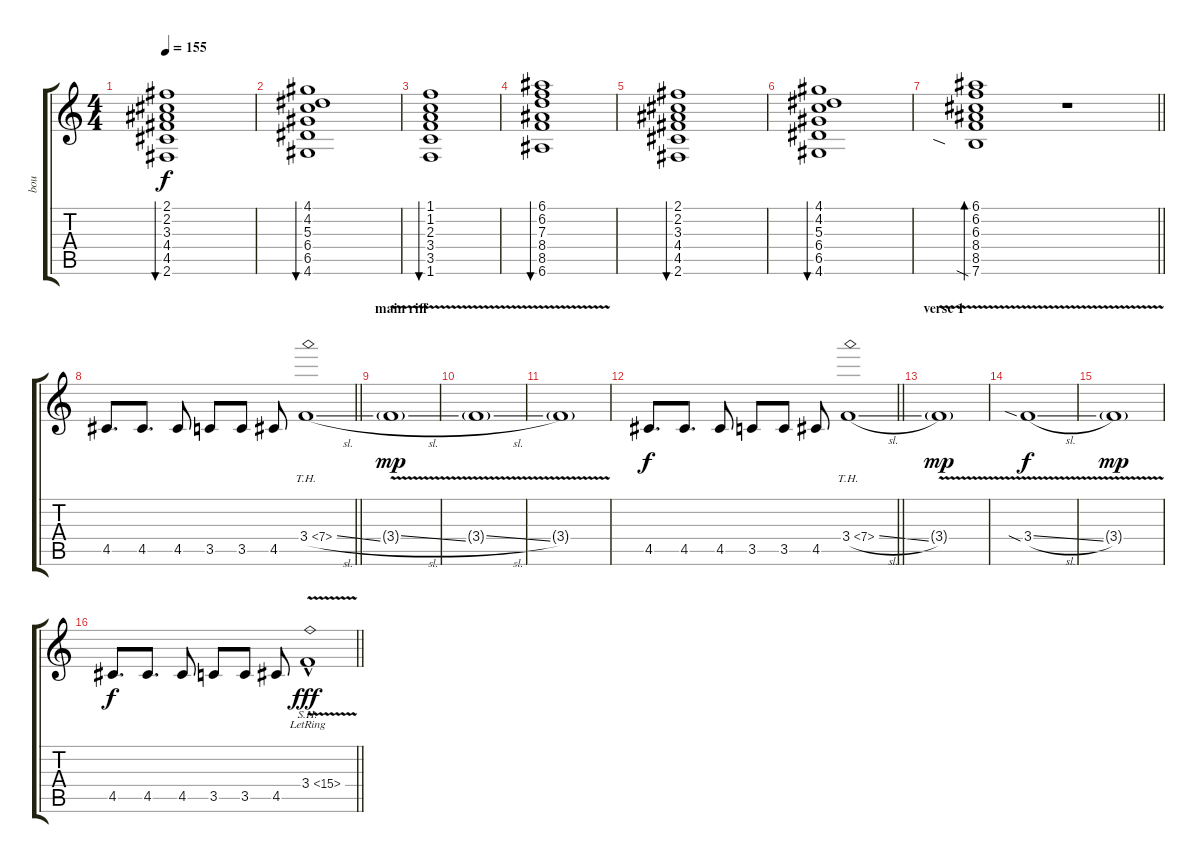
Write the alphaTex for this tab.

\track ("bou" "bou") {instrument distortionguitar}
\staff {score tabs}
\tuning (E4 B3 G3 D3 A2 E2) {hide}
\ts (4 4)
\tempo 155
\clef g2
\ks c
(2.1 2.2 3.3 4.4 4.5 2.6).1{bu 60 dy f} |
(4.1 4.2 5.3 6.4 6.5 4.6).1{bu 60} |
(1.1 1.2 2.3 3.4 3.5 1.6).1{bu 60} |
(6.1 6.2 7.3 8.4 8.5 6.6).1{bu 60} |
(2.1 2.2 3.3 4.4 4.5 2.6).1{bu 60} |
(4.1 4.2 5.3 6.4 6.5 4.6).1{bu 60} |
\barLineRight lightlight
(6.1 6.2 6.3 8.4 8.5 7.6{sia}).1{bd 60} r.1 |
\barLineRight lightlight
4.5.8{d} 4.5.8{d} 4.5.8 3.5.8 3.5.8 4.5.8 3.4{th 4 sl}.1 |
\section ("" "main riff")
3.4{v sl g}.1{dy mp} |
3.4{v sl g}.1 |
3.4{v g}.1 |
\barLineRight lightlight
4.5.8{d dy f} 4.5.8{d} 4.5.8 3.5.8 3.5.8 4.5.8 3.4{th 4 sl}.1 |
\section ("" "verse 1")
3.4{v g}.1{dy mp} |
3.4{v sia sl}.1{dy f} |
3.4{v g}.1{dy mp} |
\barLineRight lightlight
4.5.8{d dy f} 4.5.8{d} 4.5.8 3.5.8 3.5.8 4.5.8 3.4{sh 12 v hac lr}.1{dy fff}
